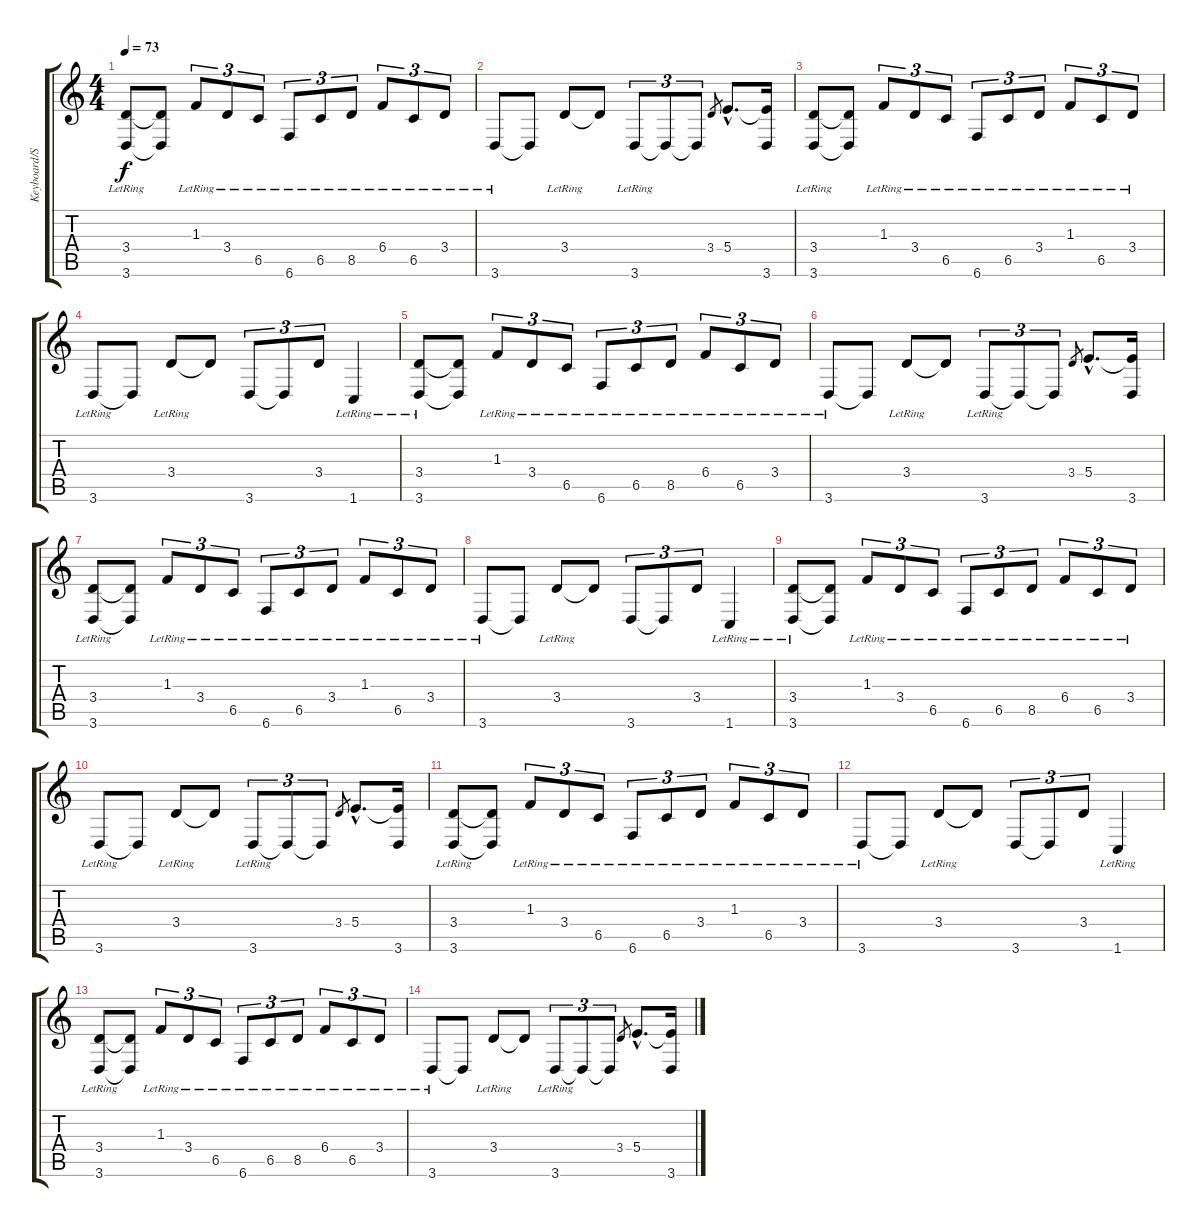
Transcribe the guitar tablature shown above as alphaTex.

\track ("Keyboard/Sample" "Keyboard/S") {instrument electricguitarjazz}
\staff {score tabs}
\tuning (Db4 Ab3 E3 B2 Gb2 B1) {hide}
\ts (4 4)
\tempo 73
\clef g2
\ks c
(3.4 3.6{lr}).8{dy f} (3.4{t} 3.6{t}).8 1.3{lr}.8{tu (3 2)} 3.4{lr}.8{tu (3 2)} 6.5{lr}.8{tu (3 2)} 6.6{lr}.8{tu (3 2)} 6.5{lr}.8{tu (3 2)} 8.5{lr}.8{tu (3 2)} 6.4{lr}.8{tu (3 2)} 6.5{lr}.8{tu (3 2)} 3.4{lr}.8{tu (3 2)} |
3.6{lr}.8 3.6{t}.8 3.4{lr}.8 3.4{t}.8 3.6{lr}.8{tu (3 2)} 3.6{t}.8{tu (3 2)} 3.6{t}.8{tu (3 2)} 3.4.8{gr} 5.4{hac}.8{d} (5.4{t} 3.6).16 |
(3.4 3.6{lr}).8 (3.4{t} 3.6{t}).8 1.3{lr}.8{tu (3 2)} 3.4{lr}.8{tu (3 2)} 6.5{lr}.8{tu (3 2)} 6.6{lr}.8{tu (3 2)} 6.5{lr}.8{tu (3 2)} 3.4{lr}.8{tu (3 2)} 1.3{lr}.8{tu (3 2)} 6.5{lr}.8{tu (3 2)} 3.4{lr}.8{tu (3 2)} |
3.6{lr}.8 3.6{t}.8 3.4{lr}.8 3.4{t}.8 3.6.8{tu (3 2)} 3.6{t}.8{tu (3 2)} 3.4.8{tu (3 2)} 1.6{lr}.4 |
(3.4 3.6{lr}).8 (3.4{t} 3.6{t}).8 1.3{lr}.8{tu (3 2)} 3.4{lr}.8{tu (3 2)} 6.5{lr}.8{tu (3 2)} 6.6{lr}.8{tu (3 2)} 6.5{lr}.8{tu (3 2)} 8.5{lr}.8{tu (3 2)} 6.4{lr}.8{tu (3 2)} 6.5{lr}.8{tu (3 2)} 3.4{lr}.8{tu (3 2)} |
3.6{lr}.8 3.6{t}.8 3.4{lr}.8 3.4{t}.8 3.6{lr}.8{tu (3 2)} 3.6{t}.8{tu (3 2)} 3.6{t}.8{tu (3 2)} 3.4.8{gr} 5.4{hac}.8{d} (5.4{t} 3.6).16 |
(3.4 3.6{lr}).8 (3.4{t} 3.6{t}).8 1.3{lr}.8{tu (3 2)} 3.4{lr}.8{tu (3 2)} 6.5{lr}.8{tu (3 2)} 6.6{lr}.8{tu (3 2)} 6.5{lr}.8{tu (3 2)} 3.4{lr}.8{tu (3 2)} 1.3{lr}.8{tu (3 2)} 6.5{lr}.8{tu (3 2)} 3.4{lr}.8{tu (3 2)} |
3.6{lr}.8 3.6{t}.8 3.4{lr}.8 3.4{t}.8 3.6.8{tu (3 2)} 3.6{t}.8{tu (3 2)} 3.4.8{tu (3 2)} 1.6{lr}.4 |
(3.4 3.6{lr}).8 (3.4{t} 3.6{t}).8 1.3{lr}.8{tu (3 2)} 3.4{lr}.8{tu (3 2)} 6.5{lr}.8{tu (3 2)} 6.6{lr}.8{tu (3 2)} 6.5{lr}.8{tu (3 2)} 8.5{lr}.8{tu (3 2)} 6.4{lr}.8{tu (3 2)} 6.5{lr}.8{tu (3 2)} 3.4{lr}.8{tu (3 2)} |
3.6{lr}.8 3.6{t}.8 3.4{lr}.8 3.4{t}.8 3.6{lr}.8{tu (3 2)} 3.6{t}.8{tu (3 2)} 3.6{t}.8{tu (3 2)} 3.4.8{gr} 5.4{hac}.8{d} (5.4{t} 3.6).16 |
(3.4 3.6{lr}).8 (3.4{t} 3.6{t}).8 1.3{lr}.8{tu (3 2)} 3.4{lr}.8{tu (3 2)} 6.5{lr}.8{tu (3 2)} 6.6{lr}.8{tu (3 2)} 6.5{lr}.8{tu (3 2)} 3.4{lr}.8{tu (3 2)} 1.3{lr}.8{tu (3 2)} 6.5{lr}.8{tu (3 2)} 3.4{lr}.8{tu (3 2)} |
3.6{lr}.8 3.6{t}.8 3.4{lr}.8 3.4{t}.8 3.6.8{tu (3 2)} 3.6{t}.8{tu (3 2)} 3.4.8{tu (3 2)} 1.6{lr}.4 |
(3.4 3.6{lr}).8 (3.4{t} 3.6{t}).8 1.3{lr}.8{tu (3 2)} 3.4{lr}.8{tu (3 2)} 6.5{lr}.8{tu (3 2)} 6.6{lr}.8{tu (3 2)} 6.5{lr}.8{tu (3 2)} 8.5{lr}.8{tu (3 2)} 6.4{lr}.8{tu (3 2)} 6.5{lr}.8{tu (3 2)} 3.4{lr}.8{tu (3 2)} |
3.6{lr}.8 3.6{t}.8 3.4{lr}.8 3.4{t}.8 3.6{lr}.8{tu (3 2)} 3.6{t}.8{tu (3 2)} 3.6{t}.8{tu (3 2)} 3.4.8{gr} 5.4{hac}.8{d} (5.4{t} 3.6).16
